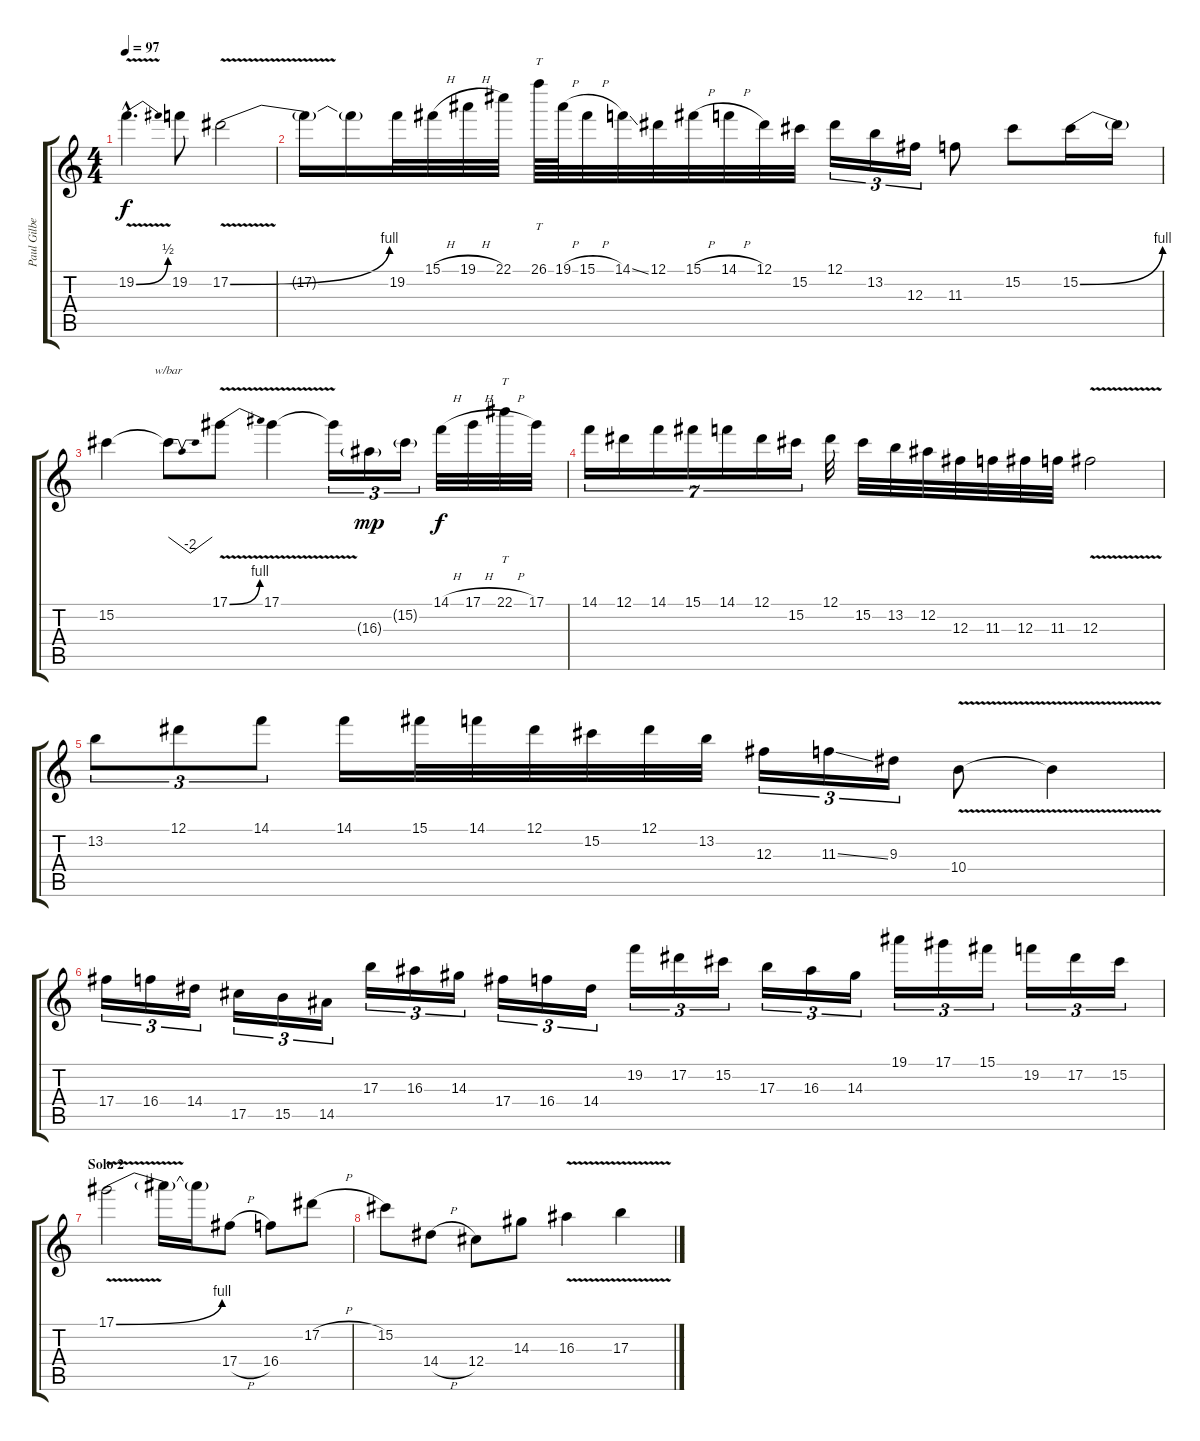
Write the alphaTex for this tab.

\track ("Paul Gilbert" "Paul Gilbe") {instrument distortionguitar}
\staff {score tabs}
\tuning (Eb4 Bb3 Gb3 Db3 Ab2 Eb2) {hide}
\ts (4 4)
\tempo 97
\clef g2
\ks c
19.2{be (bend 0 0 60 2) v hac}.4{d dy f} 19.2.8 17.2{be (bend 0 0 60 4) v}.2 |
17.2{t}.16 17.2{t}.16 19.2.32 15.1{h}.32 19.1{h}.32 22.1.32 26.1.64{tt} 19.1{h}.64 15.1{h}.32 14.1{ss}.32 12.1.32 15.1{h}.32 14.1{h}.32 12.1.32 15.2.32 12.1.16{tu (3 2)} 13.2.16{tu (3 2)} 12.3.16{tu (3 2)} 11.3.8 15.2.8 15.2{be (bend 0 0 60 4)}.16 15.2{t}.16 |
15.2.4 15.2{t}.8{tbe (dip default 0 0 30 -8 60 0)} 17.1{be (bend 0 0 60 4) v}.8 17.1{v}.4 17.1{t}.16{tu (3 2)} 16.3{g}.16{tu (3 2) dy mp} 15.2{g}.16{tu (3 2)} 14.1{h}.32{dy f} 17.1{h}.32 22.1{h}.32{tt} 17.1.32 |
14.1.16{tu (7 4)} 12.1.16{tu (7 4)} 14.1.16{tu (7 4)} 15.1.16{tu (7 4)} 14.1.16{tu (7 4)} 12.1.16{tu (7 4)} 15.2.16{tu (7 4)} 12.1.32 15.2.32 13.2.32 12.2.32 12.3.32 11.3.32 12.3.32 11.3.32 12.3{v}.2 |
13.2.8{tu (3 2)} 12.1.8{tu (3 2)} 14.1.8{tu (3 2)} 14.1.16 15.1.32 14.1.32 12.1.32 15.2.32 12.1.32 13.2.32 12.3.16{tu (3 2)} 11.3{ss}.16{tu (3 2)} 9.3.16{tu (3 2)} 10.4{v}.8 10.4{t}.4 |
17.4.16{tu (3 2)} 16.4.16{tu (3 2)} 14.4.16{tu (3 2)} 17.5.16{tu (3 2)} 15.5.16{tu (3 2)} 14.5.16{tu (3 2)} 17.3.16{tu (3 2)} 16.3.16{tu (3 2)} 14.3.16{tu (3 2)} 17.4.16{tu (3 2)} 16.4.16{tu (3 2)} 14.4.16{tu (3 2)} 19.2.16{tu (3 2)} 17.2.16{tu (3 2)} 15.2.16{tu (3 2)} 17.3.16{tu (3 2)} 16.3.16{tu (3 2)} 14.3.16{tu (3 2)} 19.1.16{tu (3 2)} 17.1.16{tu (3 2)} 15.1.16{tu (3 2)} 19.2.16{tu (3 2)} 17.2.16{tu (3 2)} 15.2.16{tu (3 2)} |
\section ("" "Solo 2")
17.1{be (bend 0 0 60 4) v}.2 17.1{t}.16 17.1{t}.16 17.4{h}.8 16.4.8 17.2{h}.8 |
15.2.8 14.4{h}.8 12.4.8 14.3.8 16.3{v}.4 17.3{v}.4
